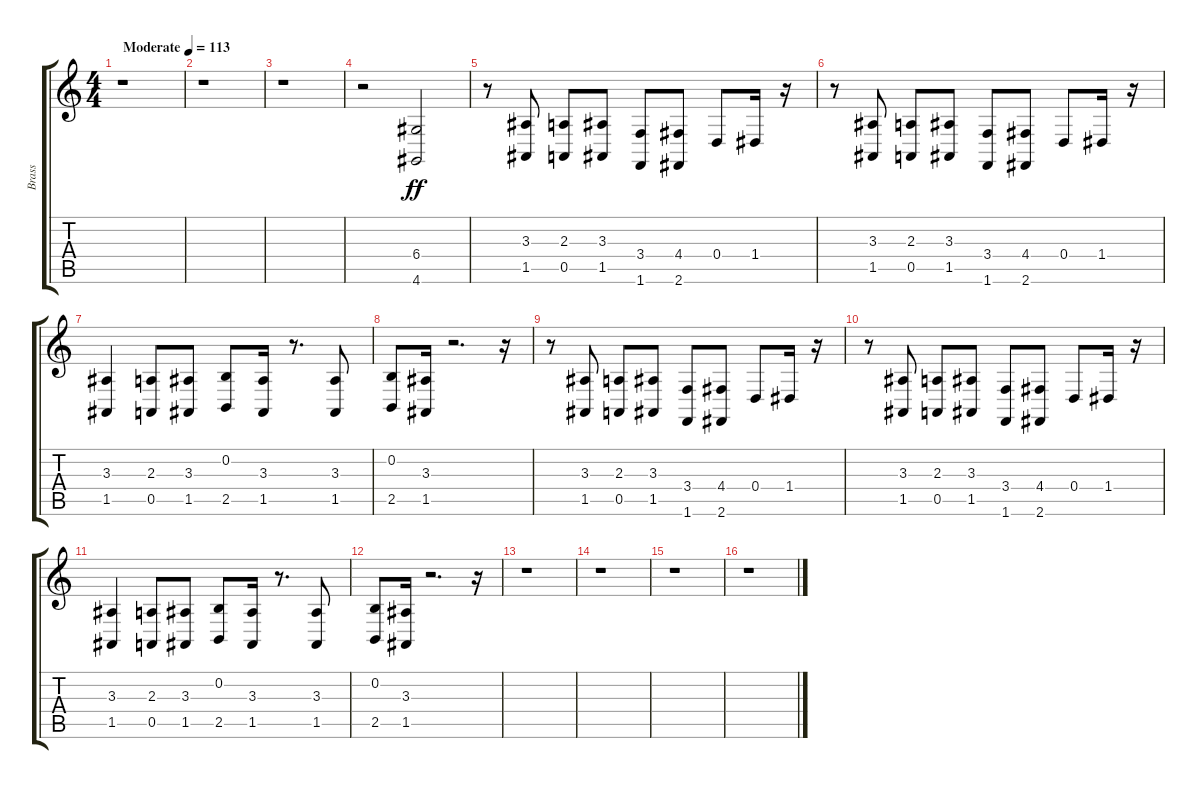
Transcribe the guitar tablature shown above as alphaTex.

\track ("Brass" "Brass") {instrument brasssection}
\staff {score tabs}
\tuning (E4 B3 G3 D3 A2 E2) {hide}
\ts (4 4)
\tempo (113 "Moderate")
\clef g2
\ks c
r.1{dy ff instrument brasssection} |
r.1 |
r.1 |
r.2 (6.4 4.6).2 |
r.8 (3.3 1.5).8 (2.3 0.5).8 (3.3 1.5).8 (3.4 1.6).8 (4.4 2.6).8 0.4.8 1.4.16 r.16 |
r.8 (3.3 1.5).8 (2.3 0.5).8 (3.3 1.5).8 (3.4 1.6).8 (4.4 2.6).8 0.4.8 1.4.16 r.16 |
(3.3 1.5).4 (2.3 0.5).8 (3.3 1.5).8 (0.2 2.5).8 (3.3 1.5).16 r.8{d} (3.3 1.5).8 |
(0.2 2.5).8 (3.3 1.5).16 r.2{d} r.16 |
r.8 (3.3 1.5).8 (2.3 0.5).8 (3.3 1.5).8 (3.4 1.6).8 (4.4 2.6).8 0.4.8 1.4.16 r.16 |
r.8 (3.3 1.5).8 (2.3 0.5).8 (3.3 1.5).8 (3.4 1.6).8 (4.4 2.6).8 0.4.8 1.4.16 r.16 |
(3.3 1.5).4 (2.3 0.5).8 (3.3 1.5).8 (0.2 2.5).8 (3.3 1.5).16 r.8{d} (3.3 1.5).8 |
(0.2 2.5).8 (3.3 1.5).16 r.2{d} r.16 |
r.1 |
r.1 |
r.1 |
r.1
